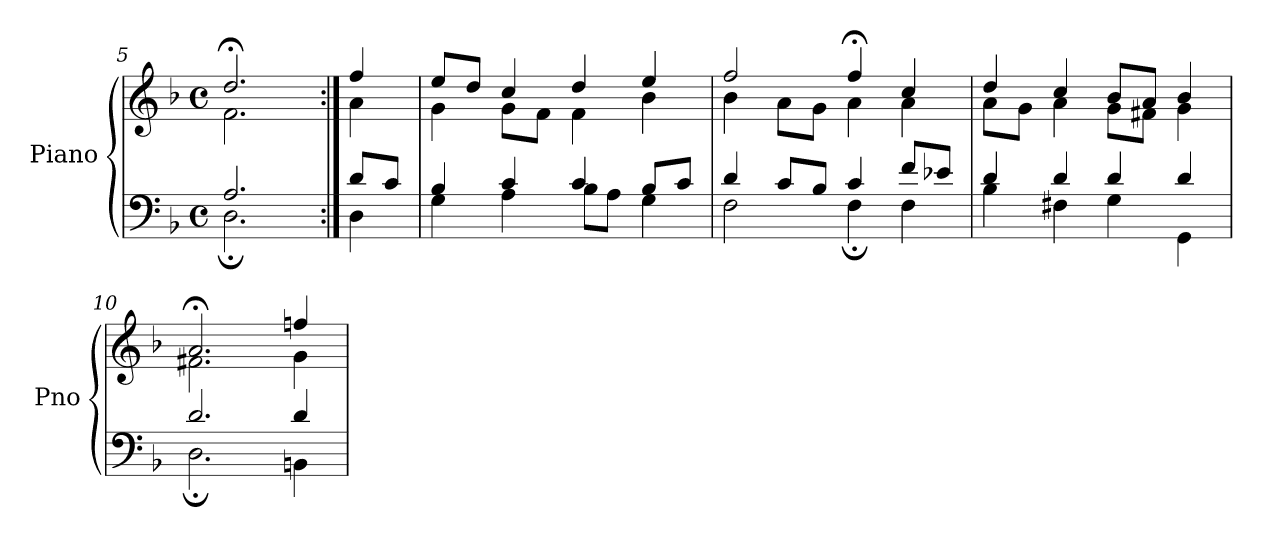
**kern	**kern
*part1	*part1
*staff2	*staff1
*I"Piano	*
*I'Pno	*
*clefF4	*clefG2
*k[b-]	*k[b-]
*M4/4	*M4/4
*met(c)	*met(c)
=5	=5
*^	*^
2.A/	2.D;\	2.dd;</	2.f\
=6:|!	=6:|!	=6:|!	=6:|!
8d/L	4D\	4ff/	4a\
8c/J	.	.	.
=7	=7	=7	=7
4B-/	4G\	8ee/L	4g\
.	.	8dd/J	.
4c/	4A\	4cc/	8g\L
.	.	.	8f\J
4c/	8B-\L	4dd/	4f\
.	8A\J	.	.
8B-/L	4G\	4ee/	4b-\
8c/J	.	.	.
=8	=8	=8	=8
4d/	2F\	2ff/	4b-\
8c/L	.	.	8a\L
8B-/J	.	.	8g\J
4c/	4F;\	4ff;</	4a\
8f/L	4F\	4cc/	4a\
8e-X/J	.	.	.
=9	=9	=9	=9
4d/	4B-\	4dd/	8a\L
.	.	.	8g\J
4d/	4F#X\	4cc/	4a\
4d/	4G\	8b-/L	8g\L
.	.	8a/J	8f#X\J
4d/	4GG\	4b-/	4g\
=10	=10	=10	=10
2.d/	2.D;\	2.a;</	2.f#X\
4d/	4BBn\	4ffn/	4g\
*v	*v	*	*
*	*v	*v
=	=
*-	*-
